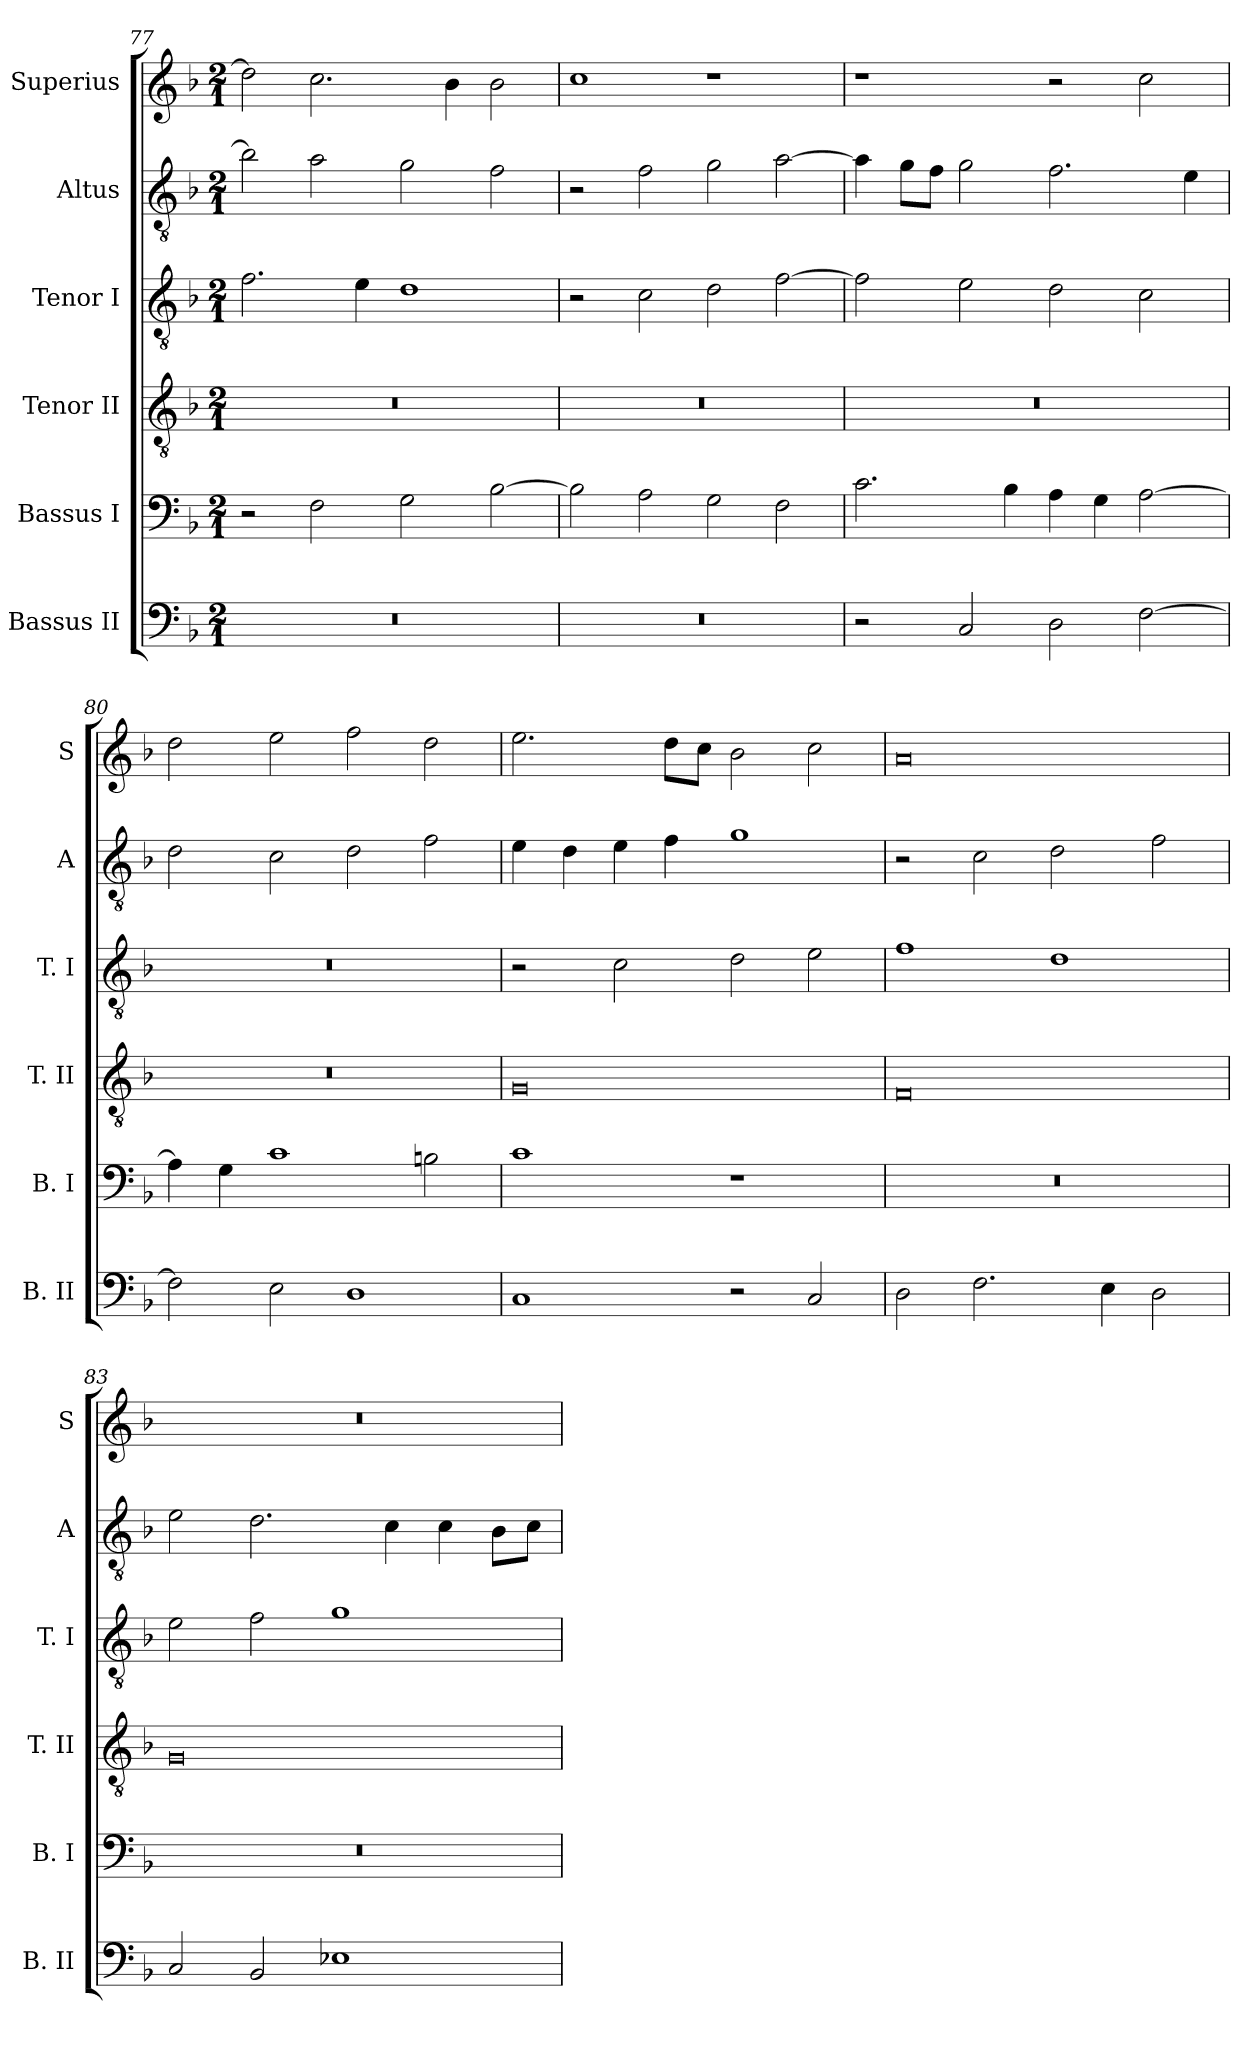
**kern	**kern	**kern	**kern	**kern	**kern
*part6	*part5	*part4	*part3	*part2	*part1
*staff6	*staff5	*staff4	*staff3	*staff2	*staff1
*I"Bassus II	*I"Bassus I	*I"Tenor II	*I"Tenor I	*I"Altus	*I"Superius
*I'B. II	*I'B. I	*I'T. II	*I'T. I	*I'A	*I'S
*clefF4	*clefF4	*clefGv2	*clefGv2	*clefGv2	*clefG2
*k[b-]	*k[b-]	*k[b-]	*k[b-]	*k[b-]	*k[b-]
*F:	*F:	*F:	*F:	*F:	*F:
*M2/1	*M2/1	*M2/1	*M2/1	*M2/1	*M2/1
=77	=77	=77	=77	=77	=77
0r	2r	0r	2.f	2b-]	2dd]
.	2F	.	.	2a	2.cc
.	.	.	4e	.	.
.	2G	.	1d	2g	.
.	.	.	.	.	4b-
.	[2B-	.	.	2f	2b-
=78	=78	=78	=78	=78	=78
0r	2B-]	0r	2r	2r	1cc
.	2A	.	2c	2f	.
.	2G	.	2d	2g	1r
.	2F	.	[2f	[2a	.
=79	=79	=79	=79	=79	=79
2r	2.c	0r	2f]	4a]	1r
.	.	.	.	8gL	.
.	.	.	.	8fJ	.
2C	.	.	2e	2g	.
.	4B-	.	.	.	.
2D	4A	.	2d	2.f	2r
.	4G	.	.	.	.
[2F	[2A	.	2c	.	2cc
.	.	.	.	4e	.
=80	=80	=80	=80	=80	=80
2F]	4A]	0r	0r	2d	2dd
.	4G	.	.	.	.
2E	1c	.	.	2c	2ee
1D	.	.	.	2d	2ff
.	2Bn	.	.	2f	2dd
=81	=81	=81	=81	=81	=81
1C	1c	0G	2r	4e	2.ee
.	.	.	.	4d	.
.	.	.	2c	4e	.
.	.	.	.	4f	8ddL
.	.	.	.	.	8ccJ
2r	1r	.	2d	1g	2b-
2C	.	.	2e	.	2cc
=82	=82	=82	=82	=82	=82
2D	0r	0F	1f	2r	0a
2.F	.	.	.	2c	.
.	.	.	1d	2d	.
4E	.	.	.	.	.
2D	.	.	.	2f	.
=83	=83	=83	=83	=83	=83
2C	0r	0G	2e	2e	0r
2BB-	.	.	2f	2.d	.
1E-X	.	.	1g	.	.
.	.	.	.	4c	.
.	.	.	.	4c	.
.	.	.	.	8B-L	.
.	.	.	.	8cJ	.
=	=	=	=	=	=
*-	*-	*-	*-	*-	*-
